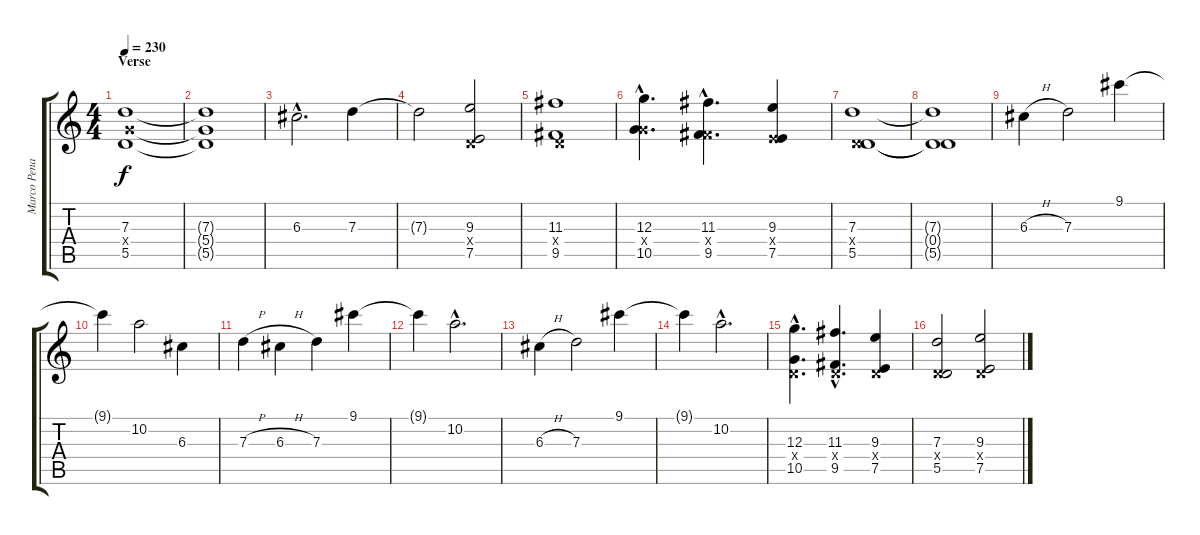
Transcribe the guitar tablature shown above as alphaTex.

\track ("Marco Pena" "Marco Pena") {instrument distortionguitar}
\staff {score tabs}
\tuning (E4 B3 G3 D3 A2 E2) {hide}
\ts (4 4)
\section ("" "Verse")
\tempo 230
\clef g2
\ks c
(7.3 5.4{x} 5.5).1{dy f} |
(7.3{t} 5.4{t} 5.5{t}).1 |
6.3{hac}.2{d} 7.3.4 |
7.3{t}.2 (9.3 0.4{x} 7.5).2 |
(11.3 0.4{x} 9.5).1 |
(12.3{hac} 5.4{hac x} 10.5{hac}).4{d} (11.3{hac} 4.4{hac x} 9.5{hac}).4{d} (9.3 2.4{x} 7.5).4 |
(7.3 0.4{x} 5.5).1 |
(7.3{t} 0.4{t} 5.5{t}).1 |
6.3{h}.4 7.3.2 9.1.4 |
9.1{t}.4 10.2.2 6.3.4 |
7.3{h}.4 6.3{h}.4 7.3.4 9.1.4 |
9.1{t}.4 10.2{hac}.2{d} |
6.3{h}.4 7.3.2 9.1.4 |
9.1{t}.4 10.2{hac}.2{d} |
(12.3{hac} 0.4{hac x} 10.5{hac}).4{d} (11.3{hac} 0.4{hac x} 9.5{hac}).4{d} (9.3 0.4{x} 7.5).4 |
(7.3 0.4{x} 5.5).2 (9.3 0.4{x} 7.5).2
